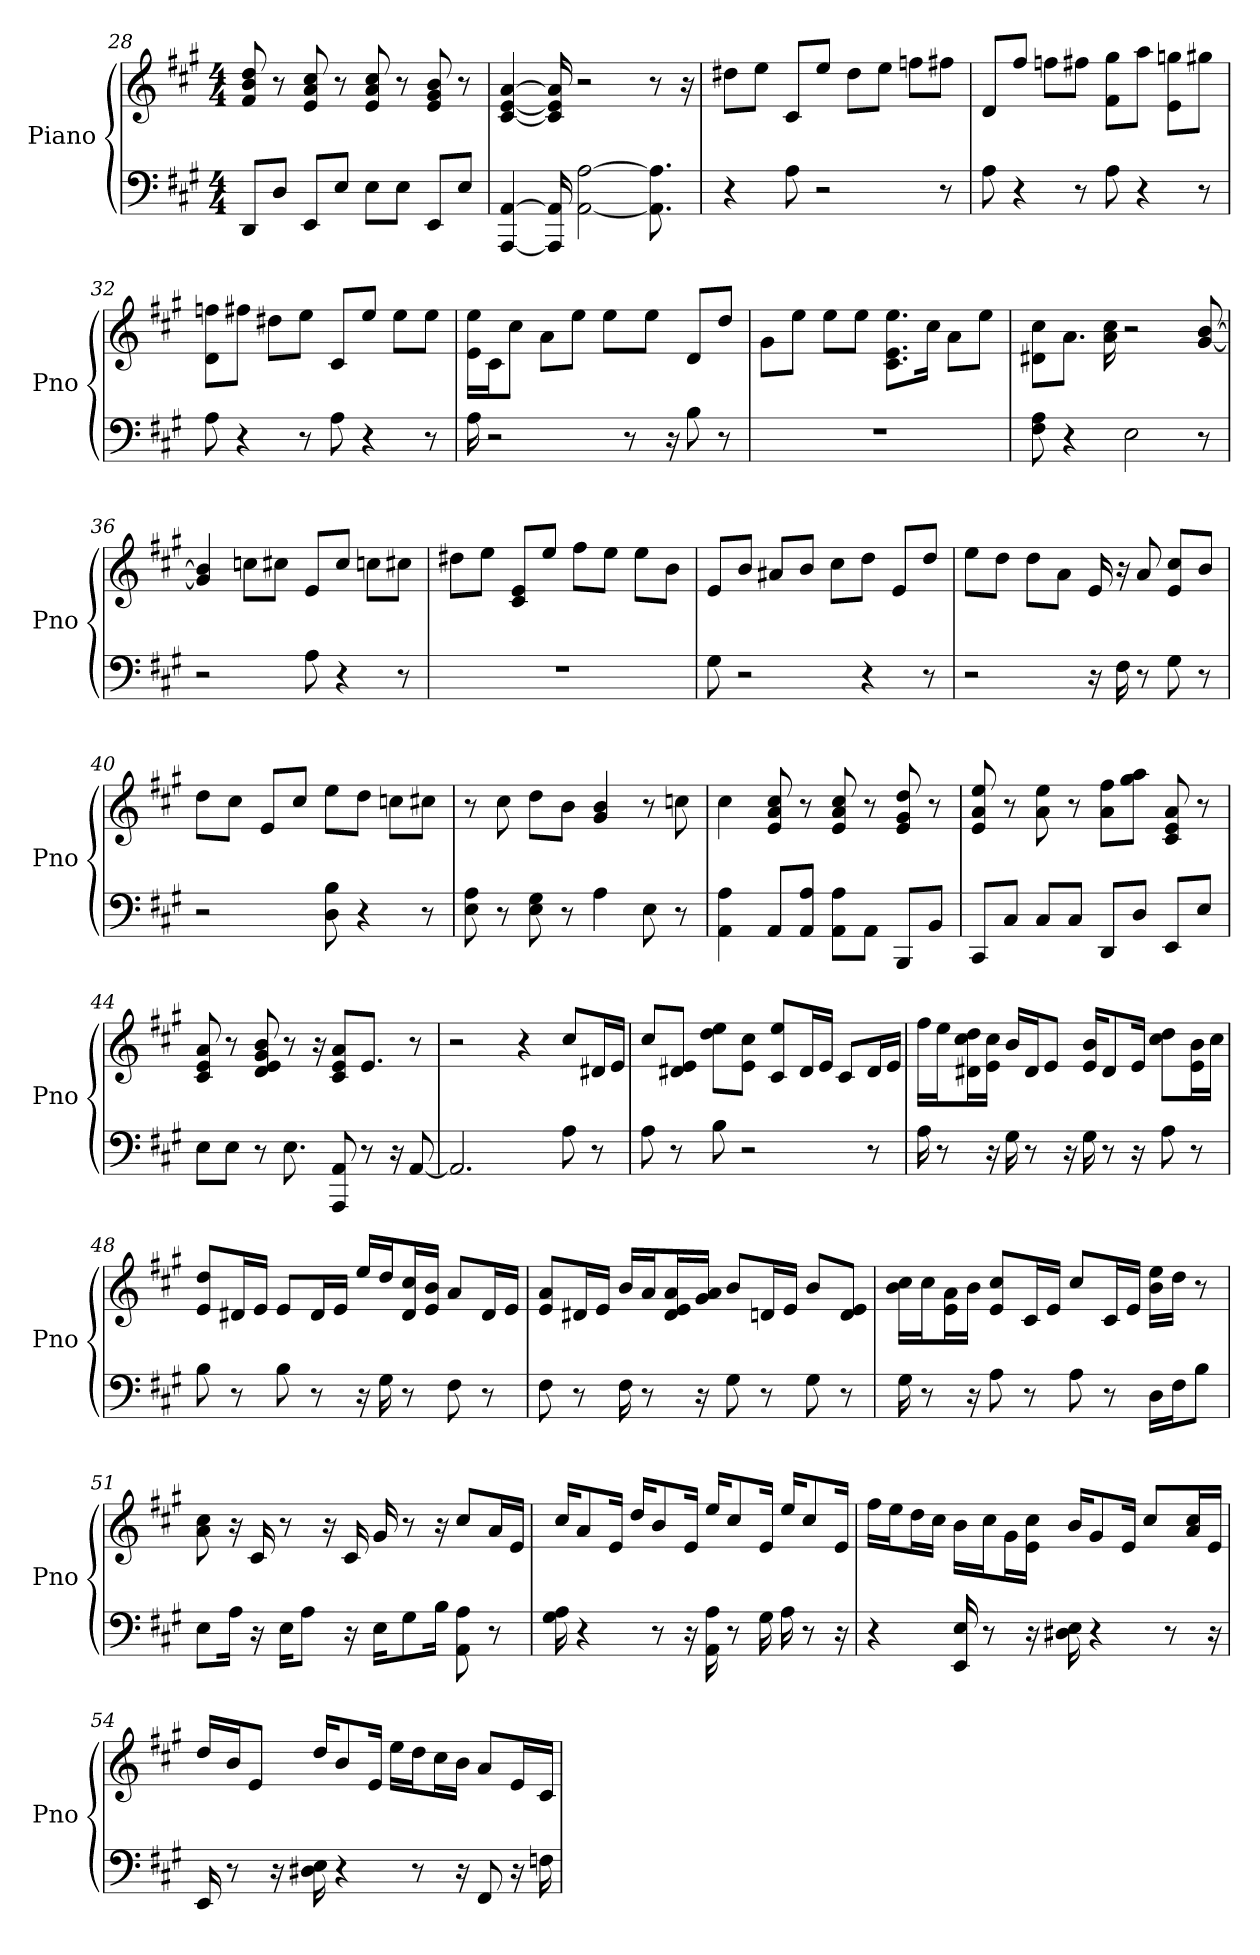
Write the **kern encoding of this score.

**kern	**kern
*part1	*part1
*staff2	*staff1
*I"Piano	*
*I'Pno	*
*clefF4	*clefG2
*k[f#c#g#]	*k[f#c#g#]
*A:	*A:
*M4/4	*M4/4
=28	=28
8DD/L	8dd 8b 8f#
8D/J	8r
8EE/L	8cc# 8e 8a
8E/J	8r
8E\L	8a 8e 8cc#
8E\J	8r
8EE/L	8b 8e 8g#
8E/J	8r
=29	=29
[4AAA [4AA	[4c# [4e [4a
16AAA] 16AA]	16c#] 16e] 16a]
[2A [2AA	2r
8.A] 8.AA]	8r
.	16r
=30	=30
4r	8dd#\L
.	8ee\J
8A	8c#/L
2r	8ee/J
.	8dd#\L
.	8ee\J
.	8ff\L
8r	8ff#\J
=31	=31
8A	8d/L
4r	8ff#/J
.	8ff\L
8r	8ff#\J
8A	8f#\ 8gg#\L
4r	8aa\J
.	8e\ 8gg\L
8r	8gg#\J
=32	=32
8A	8ff\ 8d\L
4r	8ff#\J
.	8dd#\L
8r	8ee\J
8A	8c#/L
4r	8ee/J
.	8ee\L
8r	8ee\J
=33	=33
16A	16ee\ 16e\LL
2r	16c#\J
.	8cc#\J
.	8a\L
.	8ee\J
.	8ee\L
8r	.
.	8ee\J
16r	.
8B	8d/L
8r	8dd/J
=34	=34
1r	8g#\L
.	8ee\J
.	8ee\L
.	8ee\J
.	8.ee\ 8.c#\ 8.e\L
.	16cc#\Jk
.	8a\L
.	8ee\J
=35	=35
8A 8F#	8cc#\ 8d#\L
4r	8.a\J
.	16a 16cc#
2E	2r
8r	[8b [8g#
=36	=36
2r	4b] 4g#]
.	8cc\L
.	8cc#\J
8A	8e/L
4r	8cc#/J
.	8cc\L
8r	8cc#\J
=37	=37
1r	8dd#\L
.	8ee\J
.	8c#/ 8e/L
.	8ee/J
.	8ff#\L
.	8ee\J
.	8ee\L
.	8b\J
=38	=38
8G#	8e/L
2r	8b/J
.	8a#/L
.	8b/J
.	8cc#\L
4r	8dd\J
.	8e/L
8r	8dd/J
=39	=39
2r	8ee\L
.	8dd\J
.	8dd\L
.	8a\J
16r	16e
16F#	16r
8r	8a
8G#	8e/ 8cc#/L
8r	8b/J
=40	=40
2r	8dd\L
.	8cc#\J
.	8e/L
.	8cc#/J
8B 8D	8ee\L
4r	8dd\J
.	8cc\L
8r	8cc#\J
=41	=41
8A 8E	8r
8r	8cc#
8G# 8E	8dd\L
8r	8b\J
4A	4b 4g#
8E	8r
8r	8cc
=42	=42
4A 4AA	4cc#
8AA/L	8e 8cc# 8a
8A/ 8AA/J	8r
8A\ 8AA\L	8cc# 8e 8a
8AA\J	8r
8BBB/L	8e 8dd 8g#
8BB/J	8r
=43	=43
8CC#/L	8ee 8e 8a
8C#/J	8r
8C#/L	8a 8ee
8C#/J	8r
8DD/L	8a\ 8ff#\L
8D/J	8gg#\ 8aa\J
8EE/L	8c# 8e 8a
8E/J	8r
=44	=44
8E\L	8e 8c# 8a
8E\J	8r
8r	8b 8e 8d 8g#
8.E	8r
.	16r
8AA 8AAA	8e/ 8c#/ 8a/L
8r	8.e/J
16r	.
[8AA	8r
=45	=45
2.AA]	2r
.	4r
8A	8cc#/L
8r	16d#/L
.	16e/JJ
=46	=46
8A	8cc#/L
8r	8d#/ 8e/J
8B	8ee\ 8dd\L
2r	8e\ 8cc#\J
.	8ee/ 8c#/L
.	16d#/L
.	16e/JJ
.	8c#/L
8r	16d#/L
.	16e/JJ
=47	=47
16A	16ff#\LL
8r	16ee\J
.	16d#\ 16dd\ 16cc#\L
16r	16cc#\ 16e\JJ
16G#	16b/LL
8r	16d#/J
.	8e/J
16r	.
16G#	16e/ 16b/KL
8r	8d#/
16r	16e/Jk
8A	8dd\ 8cc#\L
8r	16e\ 16b\L
.	16cc#\JJ
=48	=48
8B	8dd/ 8e/L
8r	16d#/L
.	16e/JJ
8B	8e/L
8r	16d#/L
.	16e/JJ
16r	16ee/LL
16G#	16dd/J
8r	16cc#/ 16d#/L
.	16b/ 16e/JJ
8F#	8a/L
8r	16d#/L
.	16e/JJ
=49	=49
8F#	8e/ 8a/L
8r	16d#/L
.	16e/JJ
16F#	16b/LL
8r	16a/J
.	16a/ 16d#/ 16e/L
16r	16g#/ 16a/JJ
8G#	8b/L
8r	16d/L
.	16e/JJ
8G#	8b/L
8r	8d/ 8e/J
=50	=50
16G#	16cc#\ 16b\LL
8r	16cc#\J
.	16e\ 16a\L
16r	16b\JJ
8A	8cc#/ 8e/L
8r	16c#/L
.	16e/JJ
8A	8cc#/L
8r	16c#/L
.	16e/JJ
16D\LL	16ee\ 16b\LL
16F#\J	16dd\JJ
8B\J	8r
=51	=51
8E\L	8cc# 8a
16A\Jk	16r
16r	16c#
16E\KL	8r
8A\J	.
.	16r
16r	16c#
16E\KL	16g#
8G#\	8r
16B\Jk	16r
8A 8AA	8cc#/L
8r	16a/L
.	16e/JJ
=52	=52
16G# 16A	16cc#/KL
4r	8a/
.	16e/Jk
.	16dd/KL
8r	8b/
16r	16e/Jk
16AA 16A	16ee/KL
8r	8cc#/
16G#	16e/Jk
16A	16ee/KL
8r	8cc#/
16r	16e/Jk
=53	=53
4r	16ff#\LL
.	16ee\J
.	16dd\L
.	16cc#\JJ
16EE 16E	16b\LL
8r	16cc#\J
.	16g#\L
16r	16e\ 16cc#\JJ
16D# 16E	16b/KL
4r	8g#/
.	16e/Jk
.	8cc#/L
8r	.
.	16a/ 16cc#/L
16r	16e/JJ
=54	=54
16EE	16dd/LL
8r	16b/J
.	8e/J
16r	.
16D# 16E	16dd/KL
4r	8b/
.	16e/Jk
.	16ee\LL
8r	16dd\J
.	16cc#\L
16r	16b\JJ
8FF#	8a/L
16r	16e/L
16F	16c#/JJ
=	=
*-	*-
